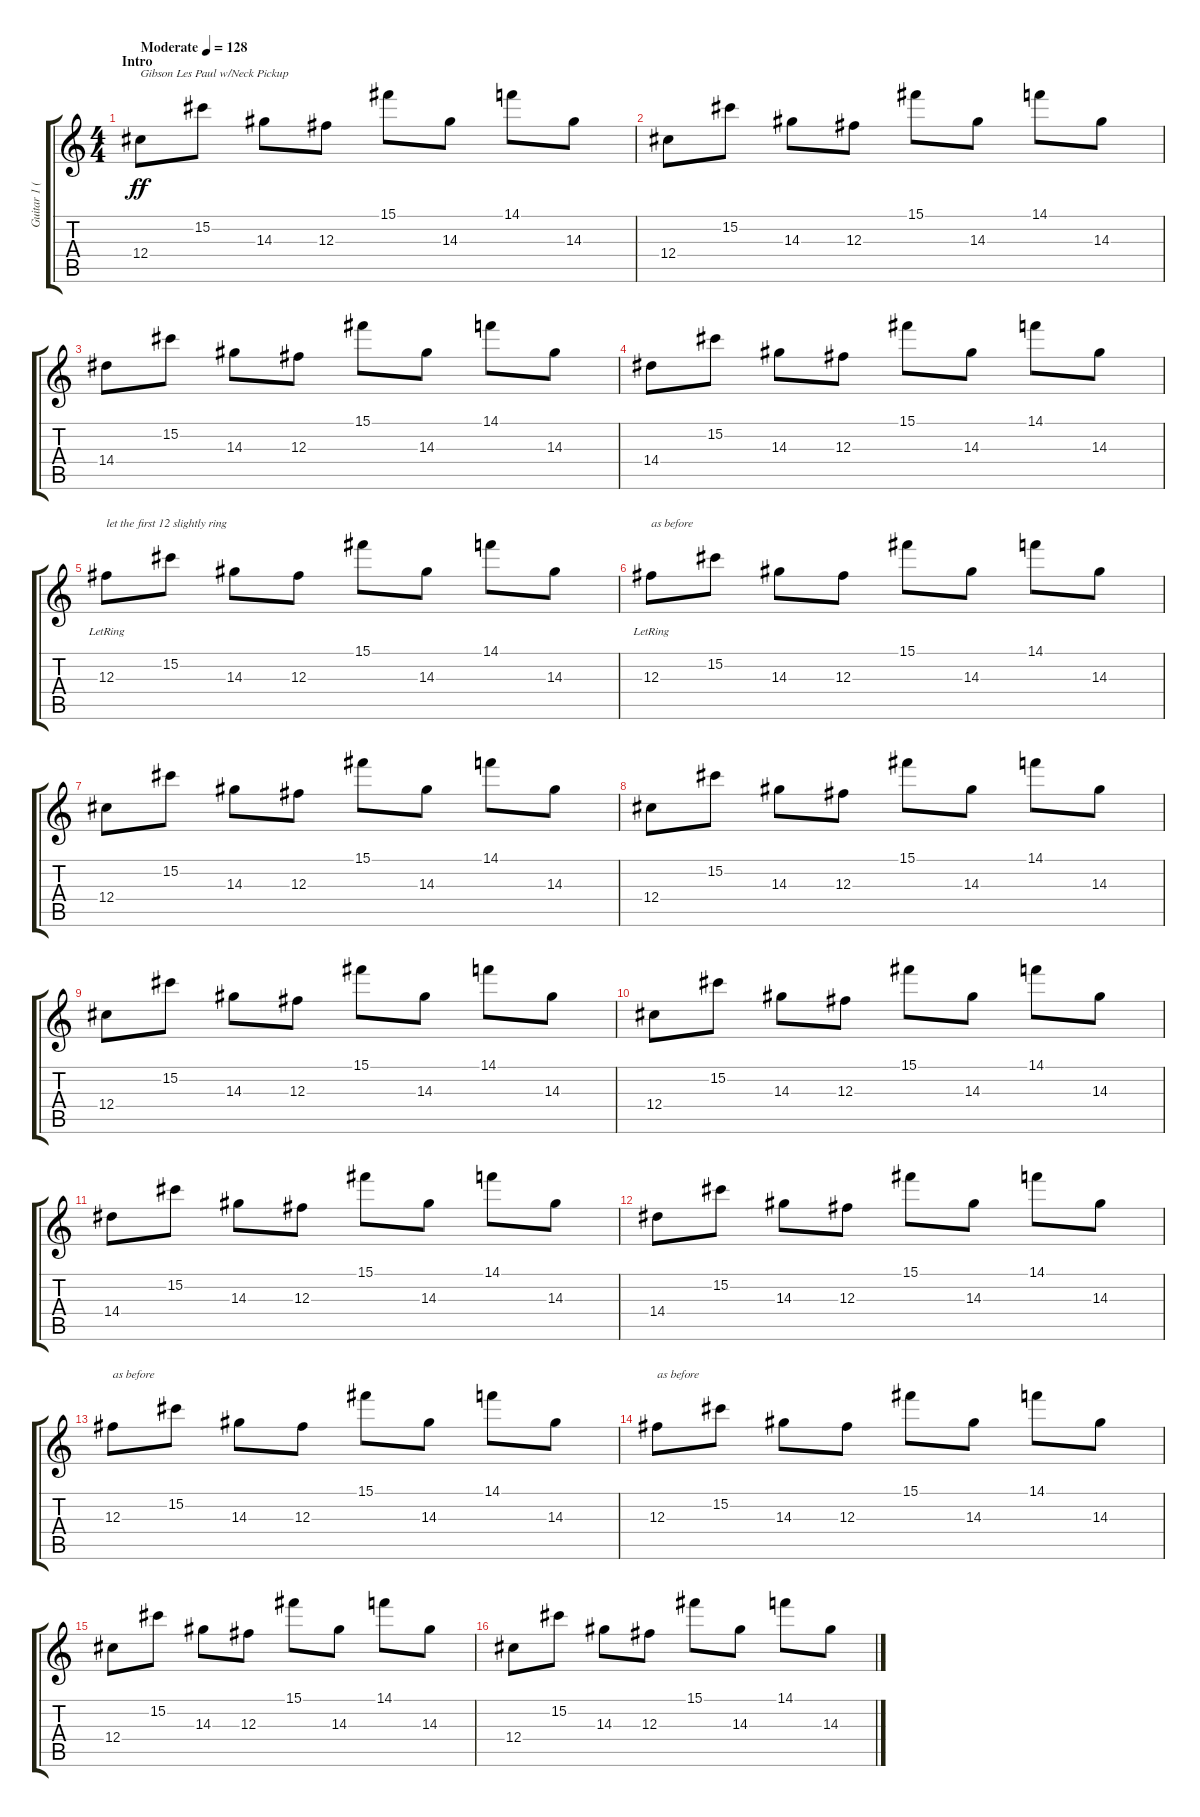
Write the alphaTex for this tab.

\track ("Guitar 1 (Slash)" "Guitar 1 (") {instrument distortionguitar}
\staff {score tabs}
\tuning (Eb4 Bb3 Gb3 Db3 Ab2 Eb2) {hide}
\ts (4 4)
\section ("" "Intro")
\tempo (128 "Moderate")
\clef g2
\ks c
12.4.8{txt "Gibson Les Paul w/Neck Pickup" dy ff instrument distortionguitar} 15.2.8 14.3.8 12.3.8 15.1.8 14.3.8 14.1.8 14.3.8 |
12.4.8 15.2.8 14.3.8 12.3.8 15.1.8 14.3.8 14.1.8 14.3.8 |
14.4.8 15.2.8 14.3.8 12.3.8 15.1.8 14.3.8 14.1.8 14.3.8 |
14.4.8 15.2.8 14.3.8 12.3.8 15.1.8 14.3.8 14.1.8 14.3.8 |
12.3{lr}.8{txt "let the first 12 slightly ring"} 15.2.8 14.3.8 12.3.8 15.1.8 14.3.8 14.1.8 14.3.8 |
12.3{lr}.8{txt "as before"} 15.2.8 14.3.8 12.3.8 15.1.8 14.3.8 14.1.8 14.3.8 |
12.4.8 15.2.8 14.3.8 12.3.8 15.1.8 14.3.8 14.1.8 14.3.8 |
12.4.8 15.2.8 14.3.8 12.3.8 15.1.8 14.3.8 14.1.8 14.3.8 |
12.4.8 15.2.8 14.3.8 12.3.8 15.1.8 14.3.8 14.1.8 14.3.8 |
12.4.8 15.2.8 14.3.8 12.3.8 15.1.8 14.3.8 14.1.8 14.3.8 |
14.4.8 15.2.8 14.3.8 12.3.8 15.1.8 14.3.8 14.1.8 14.3.8 |
14.4.8 15.2.8 14.3.8 12.3.8 15.1.8 14.3.8 14.1.8 14.3.8 |
12.3.8{txt "as before"} 15.2.8 14.3.8 12.3.8 15.1.8 14.3.8 14.1.8 14.3.8 |
12.3.8{txt "as before"} 15.2.8 14.3.8 12.3.8 15.1.8 14.3.8 14.1.8 14.3.8 |
12.4.8 15.2.8 14.3.8 12.3.8 15.1.8 14.3.8 14.1.8 14.3.8 |
12.4.8 15.2.8 14.3.8 12.3.8 15.1.8 14.3.8 14.1.8 14.3.8
